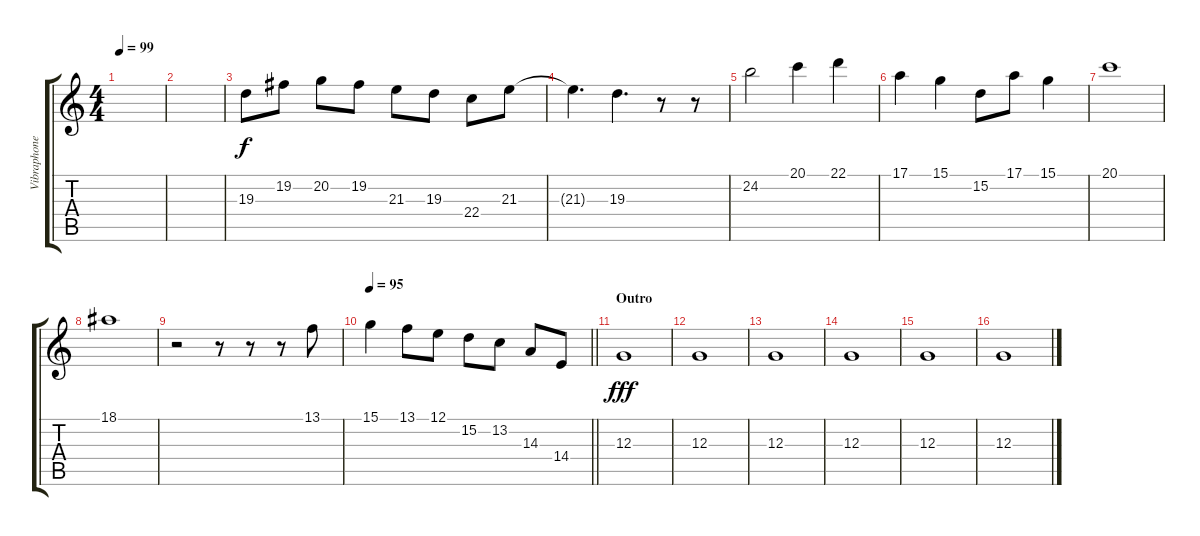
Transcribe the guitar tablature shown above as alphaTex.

\track ("Vibraphone/Harmonica" "Vibraphone") {instrument vibraphone}
\staff {score tabs}
\tuning (E4 B3 G3 D3 A2 E2) {hide}
\ts (4 4)
\tempo 99
\clef g2
\ks c
|
|
19.3.8 19.2.8 20.2.8 19.2.8 21.3.8 19.3.8 22.4.8 21.3.8 |
21.3{t}.4{d} 19.3.4{d} r.8 r.8 |
24.2.2 20.1.4 22.1.4 |
17.1.4 15.1.4 15.2.8 17.1.8 15.1.4 |
20.1.1 |
18.1.1 |
r.2 r.8 r.8 r.8 13.1.8 |
\tempo 95
\barLineRight lightlight
15.1.4 13.1.8 12.1.8 15.2.8 13.2.8 14.3.8 14.4.8 |
\section ("" "Outro")
12.3.1{dy fff} |
12.3.1 |
12.3.1 |
12.3.1 |
12.3.1 |
12.3.1
